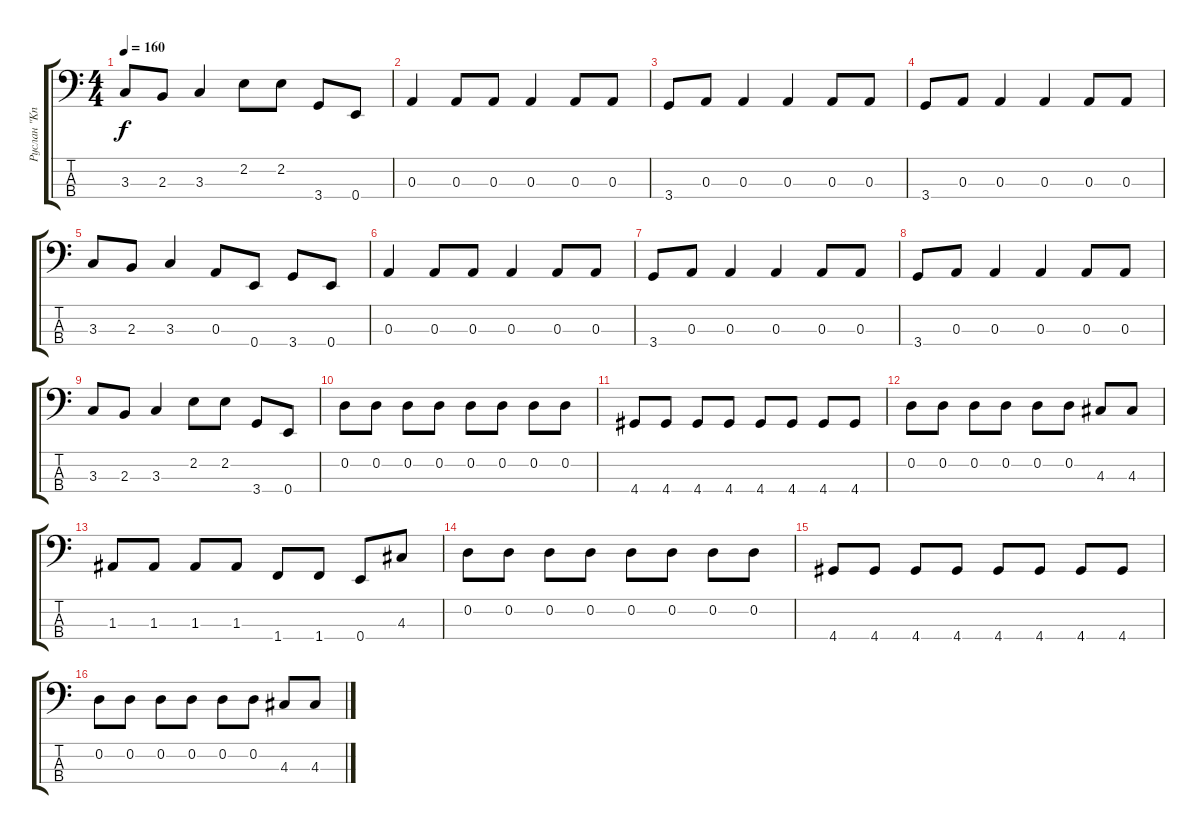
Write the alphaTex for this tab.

\track ("Руслан \"Kniaz\"" "Руслан \"Kn") {instrument electricbassfinger}
\staff {score tabs}
\tuning (G2 D2 A1 E1) {hide}
\ts (4 4)
\tempo 160
\clef f4
\ks c
3.3.8{dy f} 2.3.8 3.3.4 2.2.8 2.2.8 3.4.8 0.4.8 |
0.3.4 0.3.8 0.3.8 0.3.4 0.3.8 0.3.8 |
3.4.8 0.3.8 0.3.4 0.3.4 0.3.8 0.3.8 |
3.4.8 0.3.8 0.3.4 0.3.4 0.3.8 0.3.8 |
3.3.8 2.3.8 3.3.4 0.3.8 0.4.8 3.4.8 0.4.8 |
0.3.4 0.3.8 0.3.8 0.3.4 0.3.8 0.3.8 |
3.4.8 0.3.8 0.3.4 0.3.4 0.3.8 0.3.8 |
3.4.8 0.3.8 0.3.4 0.3.4 0.3.8 0.3.8 |
3.3.8 2.3.8 3.3.4 2.2.8 2.2.8 3.4.8 0.4.8 |
0.2.8 0.2.8 0.2.8 0.2.8 0.2.8 0.2.8 0.2.8 0.2.8 |
4.4.8 4.4.8 4.4.8 4.4.8 4.4.8 4.4.8 4.4.8 4.4.8 |
0.2.8 0.2.8 0.2.8 0.2.8 0.2.8 0.2.8 4.3.8 4.3.8 |
1.3.8 1.3.8 1.3.8 1.3.8 1.4.8 1.4.8 0.4.8 4.3.8 |
0.2.8 0.2.8 0.2.8 0.2.8 0.2.8 0.2.8 0.2.8 0.2.8 |
4.4.8 4.4.8 4.4.8 4.4.8 4.4.8 4.4.8 4.4.8 4.4.8 |
0.2.8 0.2.8 0.2.8 0.2.8 0.2.8 0.2.8 4.3.8 4.3.8
